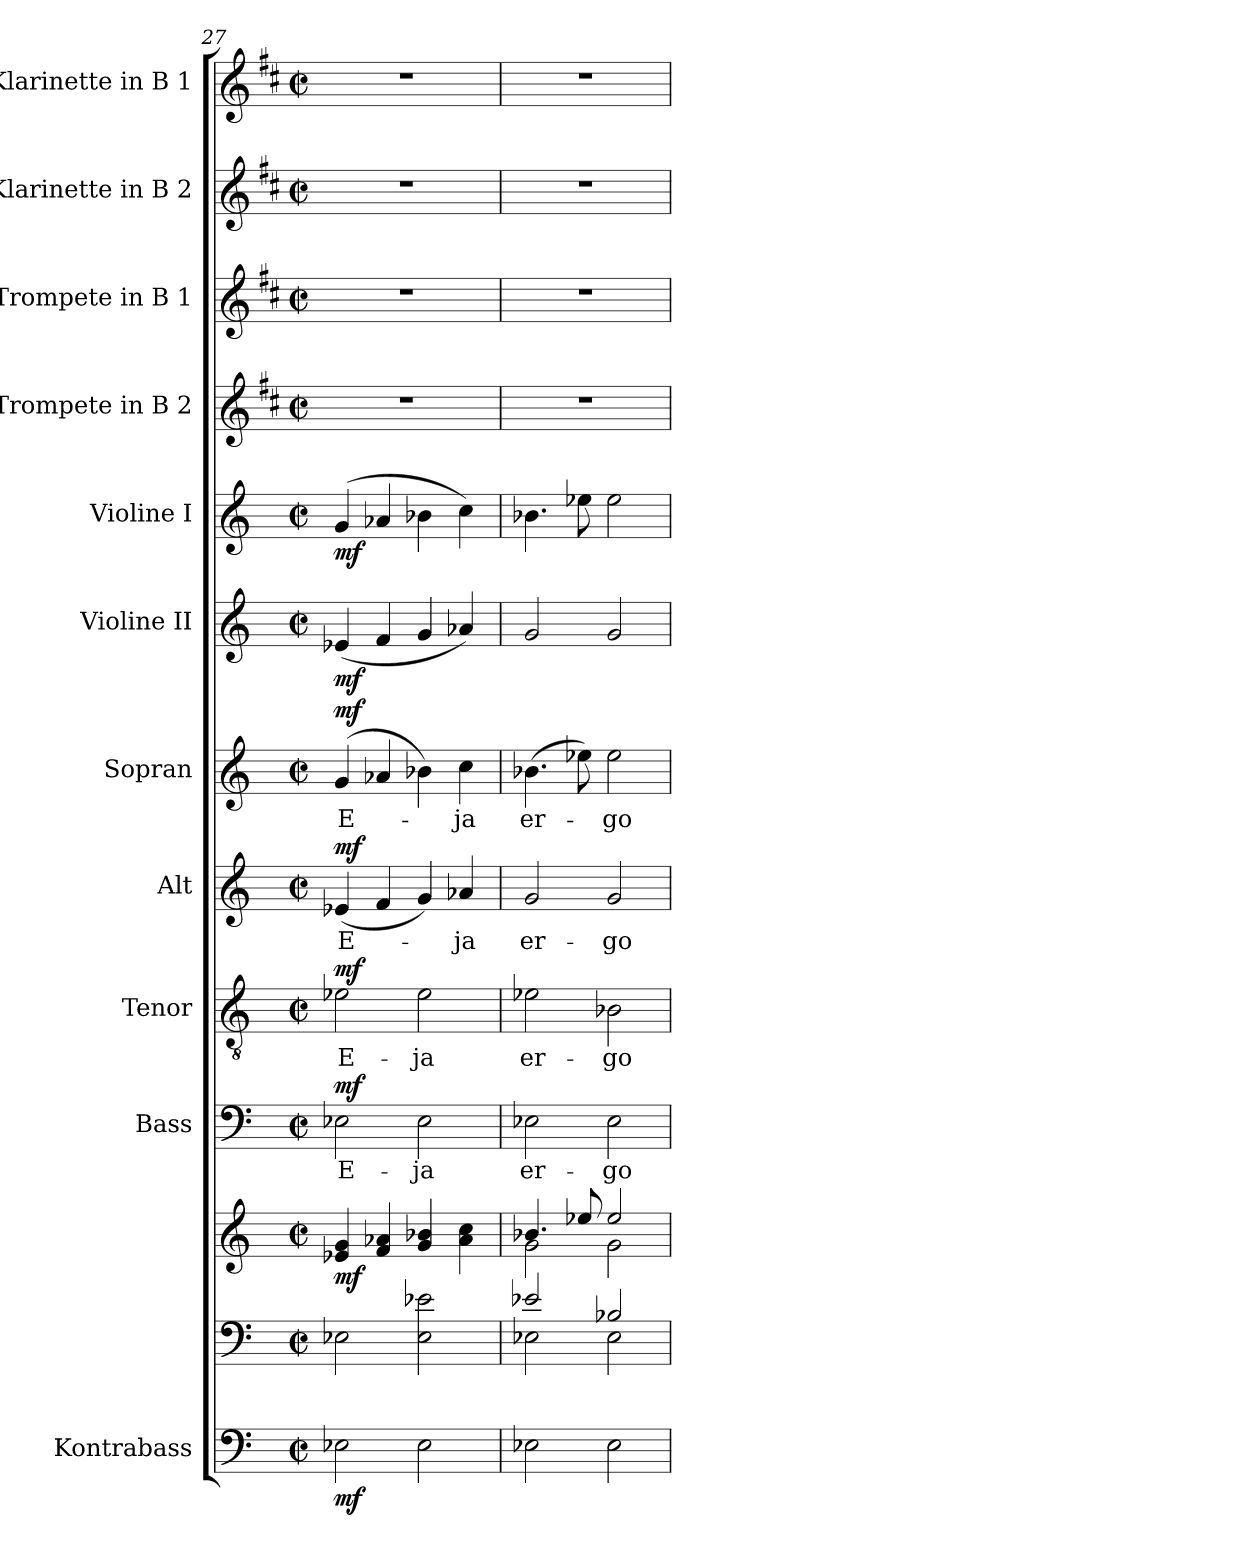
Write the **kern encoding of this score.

**kern	**dynam	**kern	**kern	**dynam	**kern	**text	**dynam	**kern	**text	**dynam	**kern	**text	**dynam	**kern	**text	**dynam	**kern	**dynam	**kern	**dynam	**kern	**kern	**kern	**kern
*part12	*part12	*part11	*part11	*part11	*part10	*part10	*part10	*part9	*part9	*part9	*part8	*part8	*part8	*part7	*part7	*part7	*part6	*part6	*part5	*part5	*part4	*part3	*part2	*part1
*staff13	*staff13	*staff12	*staff11	*staff11/12	*staff10	*staff10	*staff10	*staff9	*staff9	*staff9	*staff8	*staff8	*staff8	*staff7	*staff7	*staff7	*staff6	*staff6	*staff5	*staff5	*staff4	*staff3	*staff2	*staff1
*I"Kontrabass	*	*	*	*	*I"Bass	*	*	*I"Tenor	*	*	*I"Alt	*	*	*I"Sopran	*	*	*I"Violine II	*	*I"Violine I	*	*I"Trompete in B 2	*I"Trompete in B 1	*I"Klarinette in B 2	*I"Klarinette in B 1
*I'Kb.	*	*	*	*	*I'B	*	*	*I'T	*	*	*I'A	*	*	*I'S	*	*	*I'Vl. II	*	*I'Vl. I	*	*	*	*	*
*clefF4	*	*clefF4	*clefG2	*	*clefF4	*	*	*clefGv2	*	*	*clefG2	*	*	*clefG2	*	*	*clefG2	*	*clefG2	*	*clefG2	*clefG2	*clefG2	*clefG2
*ITrd7c12	*	*	*	*	*	*	*	*	*	*	*	*	*	*	*	*	*	*	*	*	*ITrd1c2	*ITrd1c2	*ITrd1c2	*ITrd1c2
*k[]	*	*k[]	*k[]	*	*k[]	*	*	*k[]	*	*	*k[]	*	*	*k[]	*	*	*k[]	*	*k[]	*	*k[]	*k[]	*k[]	*k[]
*C:	*	*C:	*C:	*	*C:	*	*	*C:	*	*	*C:	*	*	*C:	*	*	*C:	*	*C:	*	*C:	*C:	*C:	*C:
*M2/2	*	*M2/2	*M2/2	*	*M2/2	*	*	*M2/2	*	*	*M2/2	*	*	*M2/2	*	*	*M2/2	*	*M2/2	*	*M2/2	*M2/2	*M2/2	*M2/2
*met(c|)	*	*met(c|)	*met(c|)	*	*met(c|)	*	*	*met(c|)	*	*	*met(c|)	*	*	*met(c|)	*	*	*met(c|)	*	*met(c|)	*	*met(c|)	*met(c|)	*met(c|)	*met(c|)
=27	=27	=27	=27	=27	=27	=27	=27	=27	=27	=27	=27	=27	=27	=27	=27	=27	=27	=27	=27	=27	=27	=27	=27	=27
!	!LO:DY:b	!	!	!LO:DY:b	!	!LO:LY:b	!LO:DY:a	!	!LO:LY:b	!LO:DY:a	!	!LO:LY:b	!LO:DY:a	!	!LO:LY:b	!LO:DY:a	!	!LO:DY:b	!	!LO:DY:b	!	!	!	!
2EE-X\	mf	2E-X\	4e-X/ 4g/	mf	2E-X\	E-	mf	2e-X\	E-	mf	(<4e-X/	E-	mf	(<4g/	E-	mf	(<4e-X/	mf	(4g/	mf	1r	1r	1r	1r
.	.	.	4f/ 4a-X/	.	.	.	.	.	.	.	4f/	.	.	4a-X/	.	.	4f/	.	4a-X/	.	.	.	.	.
!	!	!	!	!	!	!LO:LY:b	!	!	!LO:LY:b	!	!	!	!	!	!	!	!	!	!	!	!	!	!	!
2EE-\	.	2E-\ 2e-X\	4g/ 4b-X/	.	2E-\	-ja	.	2e-\	-ja	.	4g/)	.	.	4b-X\)	.	.	4g/	.	4b-X\	.	.	.	.	.
!	!	!	!	!	!	!	!	!	!	!	!	!LO:LY:b	!	!	!LO:LY:b	!	!	!	!	!	!	!	!	!
.	.	.	4a-\ 4cc\	.	.	.	.	.	.	.	4a-X/	-ja	.	4cc\	-ja	.	4a-X/)	.	4cc\)	.	.	.	.	.
=28	=28	=28	=28	=28	=28	=28	=28	=28	=28	=28	=28	=28	=28	=28	=28	=28	=28	=28	=28	=28	=28	=28	=28	=28
*	*	*^	*^	*	*	*	*	*	*	*	*	*	*	*	*	*	*	*	*	*	*	*	*	*
!	!	!	!	!	!	!	!	!LO:LY:b	!	!	!LO:LY:b	!	!	!LO:LY:b	!	!	!LO:LY:b	!	!	!	!	!	!	!	!	!
2EE-X\	.	2e-X/	2E-X\	4.b-X/	2g\	.	2E-X\	er-	.	2e-X\	er-	.	2g/	er-	.	(>4.b-X\	er-	.	2g/	.	4.b-X\	.	1r	1r	1r	1r
.	.	.	.	8ee-X/	.	.	.	.	.	.	.	.	.	.	.	8ee-X\)	.	.	.	.	8ee-X\	.	.	.	.	.
!	!	!	!	!	!	!	!	!LO:LY:b	!	!	!LO:LY:b	!	!	!LO:LY:b	!	!	!LO:LY:b	!	!	!	!	!	!	!	!	!
2EE-\	.	2B-X/	2E-\	2ee-/	2g\	.	2E-\	-go	.	2B-X\	-go	.	2g/	-go	.	2ee-\	-go	.	2g/	.	2ee-\	.	.	.	.	.
*	*	*v	*v	*	*	*	*	*	*	*	*	*	*	*	*	*	*	*	*	*	*	*	*	*	*	*
*	*	*	*v	*v	*	*	*	*	*	*	*	*	*	*	*	*	*	*	*	*	*	*	*	*	*
=	=	=	=	=	=	=	=	=	=	=	=	=	=	=	=	=	=	=	=	=	=	=	=	=
*-	*-	*-	*-	*-	*-	*-	*-	*-	*-	*-	*-	*-	*-	*-	*-	*-	*-	*-	*-	*-	*-	*-	*-	*-
